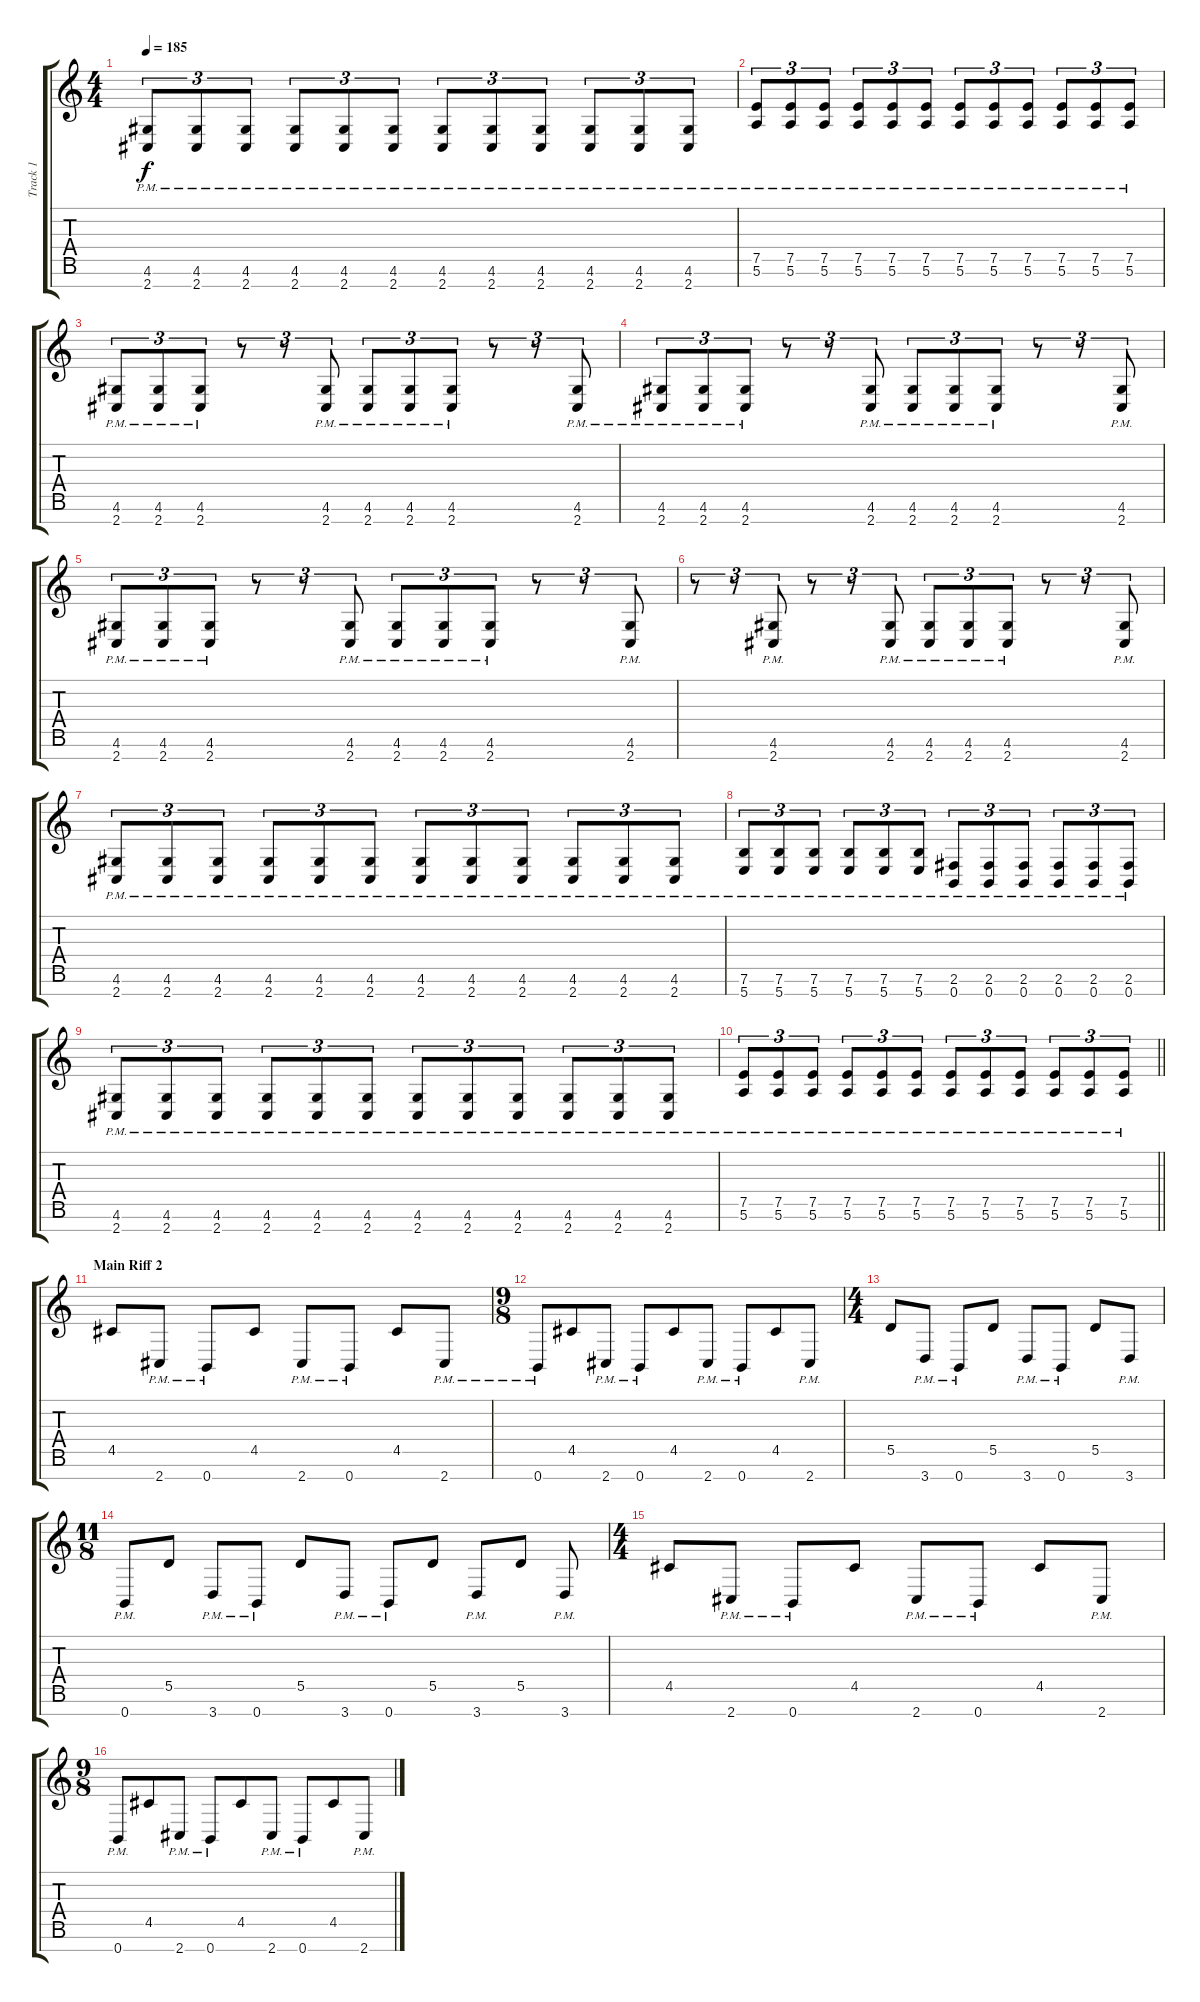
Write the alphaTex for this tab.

\track ("Track 1" "Track 1") {instrument distortionguitar}
\staff {score tabs}
\tuning (E4 B3 G3 D3 A2 E2 B1) {hide}
\ts (4 4)
\tempo 185
\clef g2
\ks c
(4.6{pm} 2.7{pm}).8{tu (3 2) dy f} (4.6{pm} 2.7{pm}).8{tu (3 2)} (4.6{pm} 2.7{pm}).8{tu (3 2)} (4.6{pm} 2.7{pm}).8{tu (3 2)} (4.6{pm} 2.7{pm}).8{tu (3 2)} (4.6{pm} 2.7{pm}).8{tu (3 2)} (4.6{pm} 2.7{pm}).8{tu (3 2)} (4.6{pm} 2.7{pm}).8{tu (3 2)} (4.6{pm} 2.7{pm}).8{tu (3 2)} (4.6{pm} 2.7{pm}).8{tu (3 2)} (4.6{pm} 2.7{pm}).8{tu (3 2)} (4.6{pm} 2.7{pm}).8{tu (3 2)} |
(7.5{pm} 5.6{pm}).8{tu (3 2)} (7.5{pm} 5.6{pm}).8{tu (3 2)} (7.5{pm} 5.6{pm}).8{tu (3 2)} (7.5{pm} 5.6{pm}).8{tu (3 2)} (7.5{pm} 5.6{pm}).8{tu (3 2)} (7.5{pm} 5.6{pm}).8{tu (3 2)} (7.5{pm} 5.6{pm}).8{tu (3 2)} (7.5{pm} 5.6{pm}).8{tu (3 2)} (7.5{pm} 5.6{pm}).8{tu (3 2)} (7.5{pm} 5.6{pm}).8{tu (3 2)} (7.5{pm} 5.6{pm}).8{tu (3 2)} (7.5{pm} 5.6{pm}).8{tu (3 2)} |
(4.6{pm} 2.7{pm}).8{tu (3 2)} (4.6{pm} 2.7{pm}).8{tu (3 2)} (4.6{pm} 2.7{pm}).8{tu (3 2)} r.8{tu (3 2)} r.8{tu (3 2)} (4.6{pm} 2.7{pm}).8{tu (3 2)} (4.6{pm} 2.7{pm}).8{tu (3 2)} (4.6{pm} 2.7{pm}).8{tu (3 2)} (4.6{pm} 2.7{pm}).8{tu (3 2)} r.8{tu (3 2)} r.8{tu (3 2)} (4.6{pm} 2.7{pm}).8{tu (3 2)} |
(4.6{pm} 2.7{pm}).8{tu (3 2)} (4.6{pm} 2.7{pm}).8{tu (3 2)} (4.6{pm} 2.7{pm}).8{tu (3 2)} r.8{tu (3 2)} r.8{tu (3 2)} (4.6{pm} 2.7{pm}).8{tu (3 2)} (4.6{pm} 2.7{pm}).8{tu (3 2)} (4.6{pm} 2.7{pm}).8{tu (3 2)} (4.6{pm} 2.7{pm}).8{tu (3 2)} r.8{tu (3 2)} r.8{tu (3 2)} (4.6{pm} 2.7{pm}).8{tu (3 2)} |
(4.6{pm} 2.7{pm}).8{tu (3 2)} (4.6{pm} 2.7{pm}).8{tu (3 2)} (4.6{pm} 2.7{pm}).8{tu (3 2)} r.8{tu (3 2)} r.8{tu (3 2)} (4.6{pm} 2.7{pm}).8{tu (3 2)} (4.6{pm} 2.7{pm}).8{tu (3 2)} (4.6{pm} 2.7{pm}).8{tu (3 2)} (4.6{pm} 2.7{pm}).8{tu (3 2)} r.8{tu (3 2)} r.8{tu (3 2)} (4.6{pm} 2.7{pm}).8{tu (3 2)} |
r.8{tu (3 2)} r.8{tu (3 2)} (4.6{pm} 2.7{pm}).8{tu (3 2)} r.8{tu (3 2)} r.8{tu (3 2)} (4.6{pm} 2.7{pm}).8{tu (3 2)} (4.6{pm} 2.7{pm}).8{tu (3 2)} (4.6{pm} 2.7{pm}).8{tu (3 2)} (4.6{pm} 2.7{pm}).8{tu (3 2)} r.8{tu (3 2)} r.8{tu (3 2)} (4.6{pm} 2.7{pm}).8{tu (3 2)} |
(4.6{pm} 2.7{pm}).8{tu (3 2)} (4.6{pm} 2.7{pm}).8{tu (3 2)} (4.6{pm} 2.7{pm}).8{tu (3 2)} (4.6{pm} 2.7{pm}).8{tu (3 2)} (4.6{pm} 2.7{pm}).8{tu (3 2)} (4.6{pm} 2.7{pm}).8{tu (3 2)} (4.6{pm} 2.7{pm}).8{tu (3 2)} (4.6{pm} 2.7{pm}).8{tu (3 2)} (4.6{pm} 2.7{pm}).8{tu (3 2)} (4.6{pm} 2.7{pm}).8{tu (3 2)} (4.6{pm} 2.7{pm}).8{tu (3 2)} (4.6{pm} 2.7{pm}).8{tu (3 2)} |
(7.6{pm} 5.7{pm}).8{tu (3 2)} (7.6{pm} 5.7{pm}).8{tu (3 2)} (7.6{pm} 5.7{pm}).8{tu (3 2)} (7.6{pm} 5.7{pm}).8{tu (3 2)} (7.6{pm} 5.7{pm}).8{tu (3 2)} (7.6{pm} 5.7{pm}).8{tu (3 2)} (2.6{pm} 0.7{pm}).8{tu (3 2)} (2.6{pm} 0.7{pm}).8{tu (3 2)} (2.6{pm} 0.7{pm}).8{tu (3 2)} (2.6{pm} 0.7{pm}).8{tu (3 2)} (2.6{pm} 0.7{pm}).8{tu (3 2)} (2.6{pm} 0.7{pm}).8{tu (3 2)} |
(4.6{pm} 2.7{pm}).8{tu (3 2)} (4.6{pm} 2.7{pm}).8{tu (3 2)} (4.6{pm} 2.7{pm}).8{tu (3 2)} (4.6{pm} 2.7{pm}).8{tu (3 2)} (4.6{pm} 2.7{pm}).8{tu (3 2)} (4.6{pm} 2.7{pm}).8{tu (3 2)} (4.6{pm} 2.7{pm}).8{tu (3 2)} (4.6{pm} 2.7{pm}).8{tu (3 2)} (4.6{pm} 2.7{pm}).8{tu (3 2)} (4.6{pm} 2.7{pm}).8{tu (3 2)} (4.6{pm} 2.7{pm}).8{tu (3 2)} (4.6{pm} 2.7{pm}).8{tu (3 2)} |
\barLineRight lightlight
(7.5{pm} 5.6{pm}).8{tu (3 2)} (7.5{pm} 5.6{pm}).8{tu (3 2)} (7.5{pm} 5.6{pm}).8{tu (3 2)} (7.5{pm} 5.6{pm}).8{tu (3 2)} (7.5{pm} 5.6{pm}).8{tu (3 2)} (7.5{pm} 5.6{pm}).8{tu (3 2)} (7.5{pm} 5.6{pm}).8{tu (3 2)} (7.5{pm} 5.6{pm}).8{tu (3 2)} (7.5{pm} 5.6{pm}).8{tu (3 2)} (7.5{pm} 5.6{pm}).8{tu (3 2)} (7.5{pm} 5.6{pm}).8{tu (3 2)} (7.5{pm} 5.6{pm}).8{tu (3 2)} |
\section ("" "Main Riff 2")
4.5.8 2.7{pm}.8 0.7{pm}.8 4.5.8 2.7{pm}.8 0.7{pm}.8 4.5.8 2.7{pm}.8 |
\ts (9 8)
0.7{pm}.8 4.5.8 2.7{pm}.8 0.7{pm}.8 4.5.8 2.7{pm}.8 0.7{pm}.8 4.5.8 2.7{pm}.8 |
\ts (4 4)
5.5.8 3.7{pm}.8 0.7{pm}.8 5.5.8 3.7{pm}.8 0.7{pm}.8 5.5.8 3.7{pm}.8 |
\ts (11 8)
0.7{pm}.8 5.5.8 3.7{pm}.8 0.7{pm}.8 5.5.8 3.7{pm}.8 0.7{pm}.8 5.5.8 3.7{pm}.8 5.5.8 3.7{pm}.8 |
\ts (4 4)
4.5.8 2.7{pm}.8 0.7{pm}.8 4.5.8 2.7{pm}.8 0.7{pm}.8 4.5.8 2.7{pm}.8 |
\ts (9 8)
0.7{pm}.8 4.5.8 2.7{pm}.8 0.7{pm}.8 4.5.8 2.7{pm}.8 0.7{pm}.8 4.5.8 2.7{pm}.8
